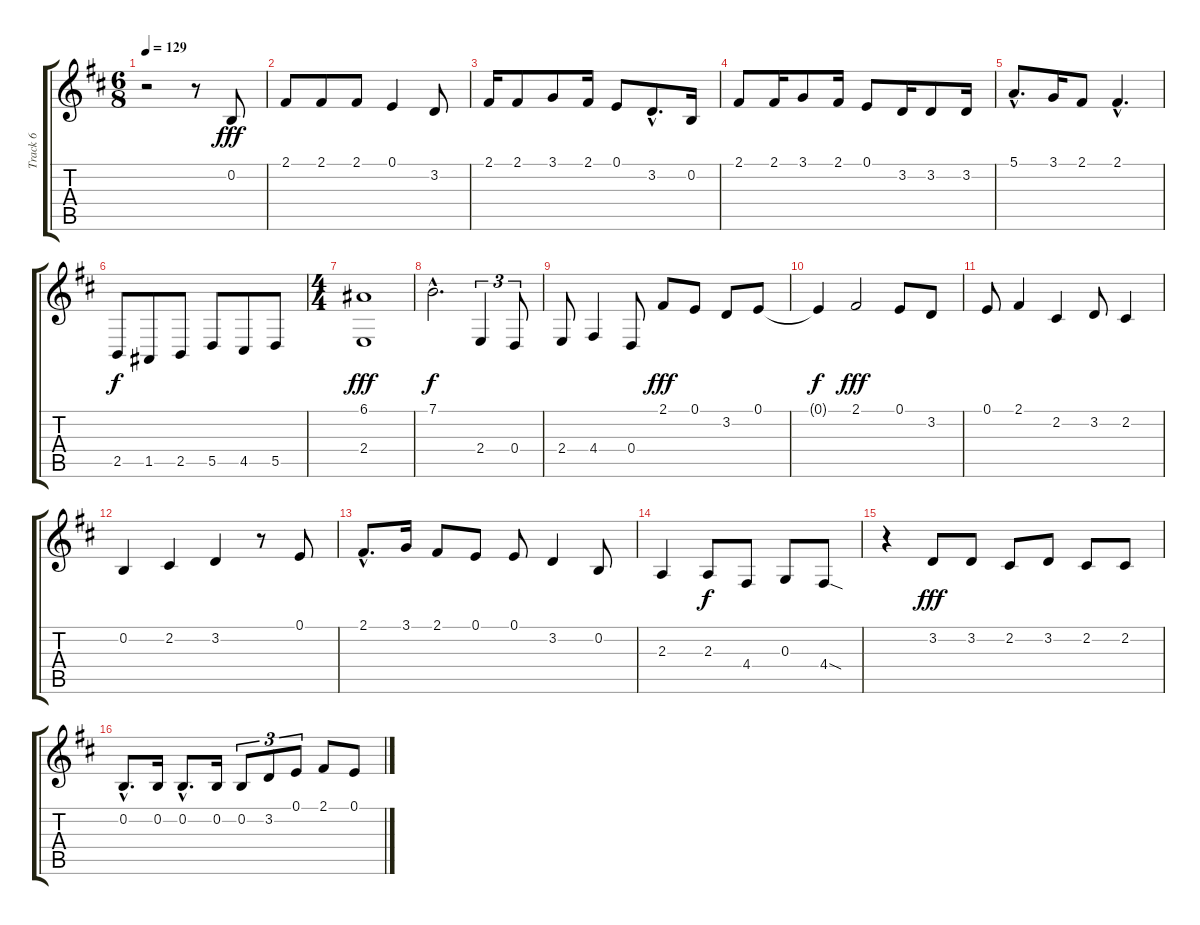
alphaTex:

\track ("Track 6" "Track 6") {instrument clarinet}
\staff {score tabs}
\tuning (E4 B3 G3 D3 A2 E2) {hide}
\ts (6 8)
\tempo 129
\clef g2
\ks d
r.2{dy f} r.8 0.2.8{dy fff} |
2.1.8 2.1.8 2.1.8 0.1.4 3.2.8 |
2.1.16 2.1.8 3.1.8 2.1.16 0.1.8 3.2{hac}.8{d} 0.2.16 |
2.1.8 2.1.16 3.1.8 2.1.16 0.1.8 3.2.16 3.2.8 3.2.16 |
5.1{hac}.8{d} 3.1.16 2.1.8 2.1{hac}.4{d} |
2.5.8{dy f} 1.5.8 2.5.8 5.5.8 4.5.8 5.5.8 |
\ts (4 4)
(6.1 2.4).1{dy fff} |
7.1{hac}.2{d dy f} 2.4.4{tu (3 2)} 0.4.8{tu (3 2)} |
2.4.8 4.4.4 0.4.8 2.1.8{dy fff} 0.1.8 3.2.8 0.1.8 |
0.1{t}.4{dy f} 2.1.2{dy fff} 0.1.8 3.2.8 |
0.1.8 2.1.4 2.2.4 3.2.8 2.2.4 |
0.2.4 2.2.4 3.2.4 r.8 0.1.8 |
2.1{hac}.8{d} 3.1.16 2.1.8 0.1.8 0.1.8 3.2.4 0.2.8 |
2.3.4 2.3.8{dy f} 4.4.8 0.3.8 4.4{sod}.8 |
r.4 3.2.8{dy fff} 3.2.8 2.2.8 3.2.8 2.2.8 2.2.8 |
0.2{hac}.8{d} 0.2.16 0.2{hac}.8{d} 0.2.16 0.2.8{tu (3 2)} 3.2.8{tu (3 2)} 0.1.8{tu (3 2)} 2.1.8 0.1.8
